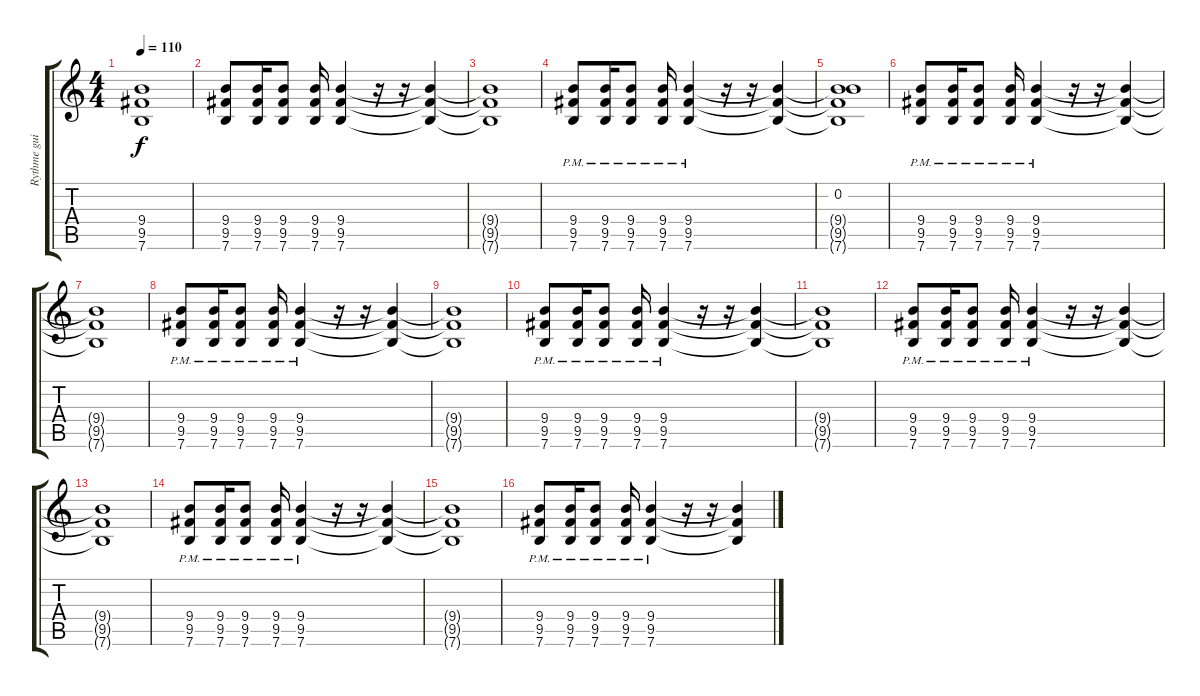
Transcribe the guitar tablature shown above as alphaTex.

\track ("Rythme guitare" "Rythme gui") {instrument distortionguitar}
\staff {score tabs}
\tuning (E4 B3 G3 D3 A2 E2) {hide}
\ts (4 4)
\tempo 110
\clef g2
\ks c
(9.4{t} 9.5{t} 7.6{t}).1{dy f} |
(9.4 9.5 7.6).8 (9.4 9.5 7.6).16 (9.4 9.5 7.6).8 (9.4 9.5 7.6).16 (9.4 9.5 7.6).4 r.16 r.16 (9.4{t} 9.5{t} 7.6{t}).4 |
(9.4{t} 9.5{t} 7.6{t}).1 |
(9.4{pm} 9.5{pm} 7.6{pm}).8 (9.4{pm} 9.5{pm} 7.6{pm}).16 (9.4{pm} 9.5{pm} 7.6{pm}).8 (9.4{pm} 9.5{pm} 7.6{pm}).16 (9.4{pm} 9.5{pm} 7.6{pm}).4 r.16 r.16 (9.4{t} 9.5{t} 7.6{t}).4 |
(0.2 9.4{t} 9.5{t} 7.6{t}).1 |
(9.4{pm} 9.5{pm} 7.6{pm}).8 (9.4{pm} 9.5{pm} 7.6{pm}).16 (9.4{pm} 9.5{pm} 7.6{pm}).8 (9.4{pm} 9.5{pm} 7.6{pm}).16 (9.4{pm} 9.5{pm} 7.6{pm}).4 r.16 r.16 (9.4{t} 9.5{t} 7.6{t}).4 |
(9.4{t} 9.5{t} 7.6{t}).1 |
(9.4{pm} 9.5{pm} 7.6{pm}).8 (9.4{pm} 9.5{pm} 7.6{pm}).16 (9.4{pm} 9.5{pm} 7.6{pm}).8 (9.4{pm} 9.5{pm} 7.6{pm}).16 (9.4{pm} 9.5{pm} 7.6{pm}).4 r.16 r.16 (9.4{t} 9.5{t} 7.6{t}).4 |
(9.4{t} 9.5{t} 7.6{t}).1 |
(9.4{pm} 9.5{pm} 7.6{pm}).8 (9.4{pm} 9.5{pm} 7.6{pm}).16 (9.4{pm} 9.5{pm} 7.6{pm}).8 (9.4{pm} 9.5{pm} 7.6{pm}).16 (9.4{pm} 9.5{pm} 7.6{pm}).4 r.16 r.16 (9.4{t} 9.5{t} 7.6{t}).4 |
(9.4{t} 9.5{t} 7.6{t}).1 |
(9.4{pm} 9.5{pm} 7.6{pm}).8 (9.4{pm} 9.5{pm} 7.6{pm}).16 (9.4{pm} 9.5{pm} 7.6{pm}).8 (9.4{pm} 9.5{pm} 7.6{pm}).16 (9.4{pm} 9.5{pm} 7.6{pm}).4 r.16 r.16 (9.4{t} 9.5{t} 7.6{t}).4 |
(9.4{t} 9.5{t} 7.6{t}).1 |
(9.4{pm} 9.5{pm} 7.6{pm}).8 (9.4{pm} 9.5{pm} 7.6{pm}).16 (9.4{pm} 9.5{pm} 7.6{pm}).8 (9.4{pm} 9.5{pm} 7.6{pm}).16 (9.4{pm} 9.5{pm} 7.6{pm}).4 r.16 r.16 (9.4{t} 9.5{t} 7.6{t}).4 |
(9.4{t} 9.5{t} 7.6{t}).1 |
(9.4{pm} 9.5{pm} 7.6{pm}).8 (9.4{pm} 9.5{pm} 7.6{pm}).16 (9.4{pm} 9.5{pm} 7.6{pm}).8 (9.4{pm} 9.5{pm} 7.6{pm}).16 (9.4{pm} 9.5{pm} 7.6{pm}).4 r.16 r.16 (9.4{t} 9.5{t} 7.6{t}).4
